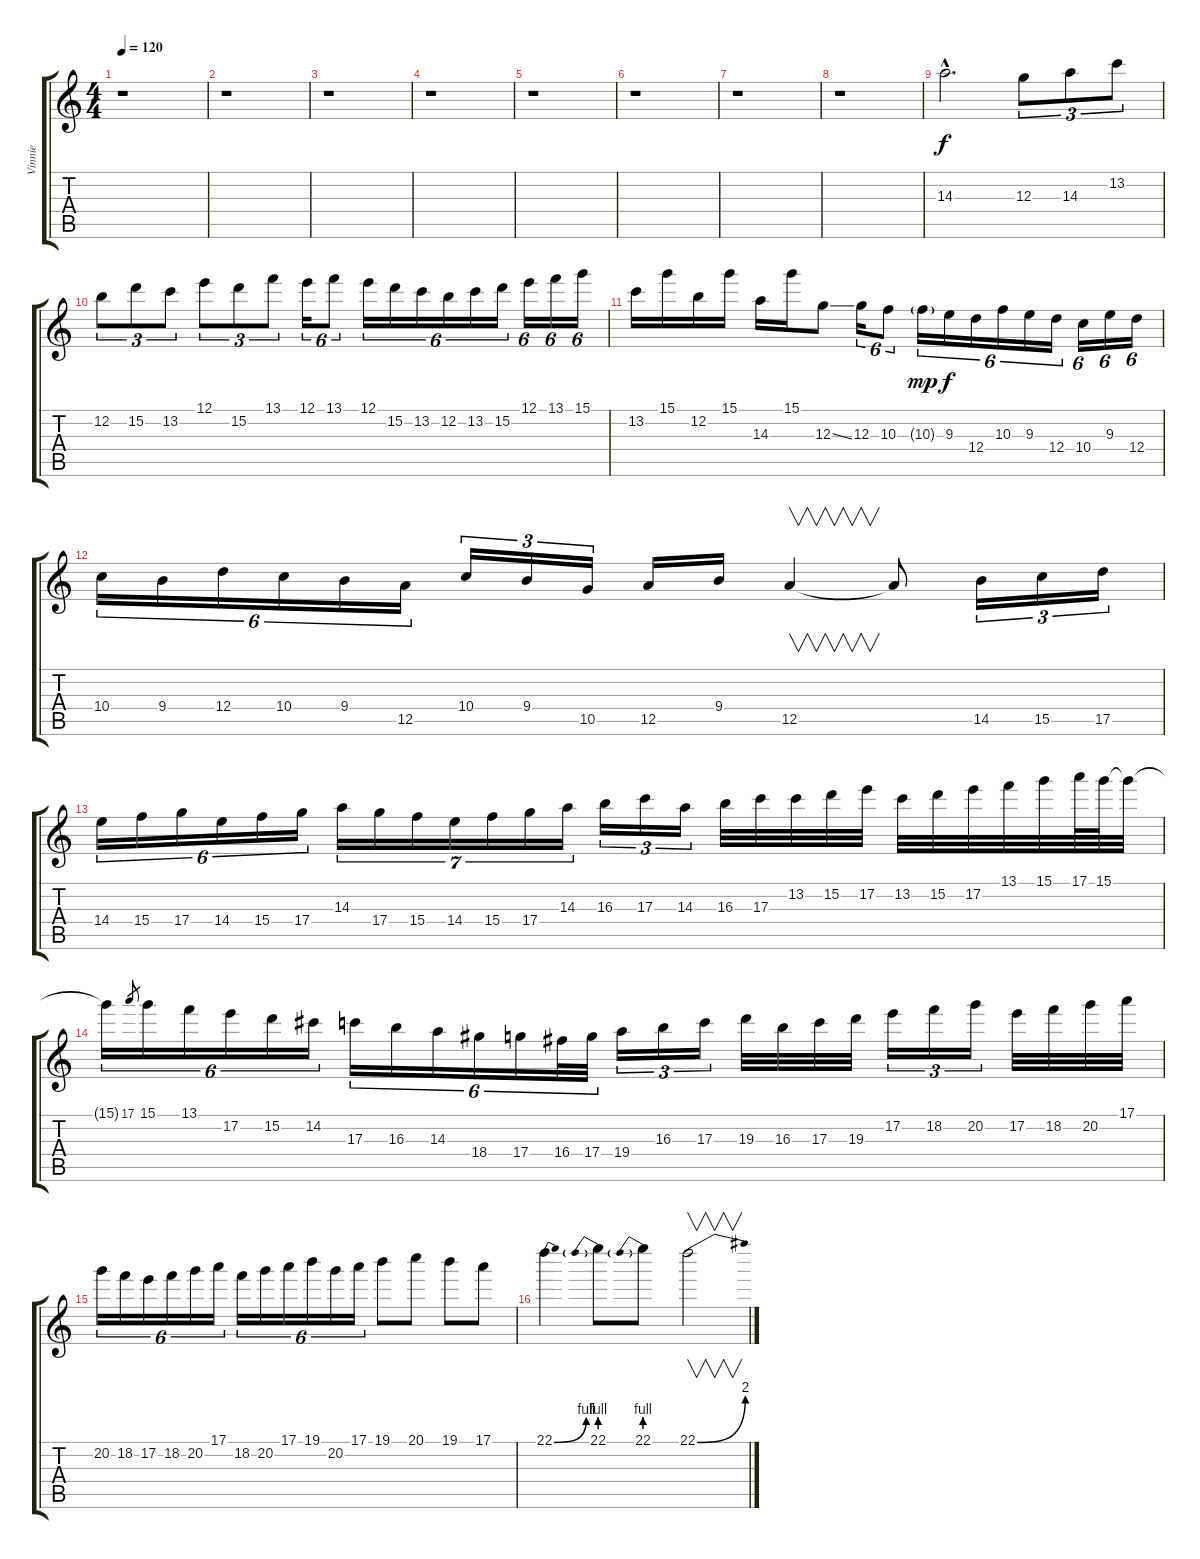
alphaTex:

\track ("Vinnie" "Vinnie") {instrument distortionguitar}
\staff {score tabs}
\tuning (E4 B3 G3 D3 A2 E2) {hide}
\ts (4 4)
\tempo 120
\clef g2
\ks c
r.1{dy f} |
r.1 |
r.1 |
r.1 |
r.1 |
r.1 |
r.1 |
r.1 |
14.3{hac}.2{d} 12.3.8{tu (3 2)} 14.3.8{tu (3 2)} 13.2.8{tu (3 2)} |
12.2.8{tu (3 2)} 15.2.8{tu (3 2)} 13.2.8{tu (3 2)} 12.1.8{tu (3 2)} 15.2.8{tu (3 2)} 13.1.8{tu (3 2)} 12.1.16{tu (6 4)} 13.1.8{tu (6 4)} 12.1.16{tu (6 4)} 15.2.16{tu (6 4)} 13.2.16{tu (6 4)} 12.2.16{tu (6 4)} 13.2.16{tu (6 4)} 15.2.16{tu (6 4)} 12.1.16{tu (6 4)} 13.1.16{tu (6 4)} 15.1.16{tu (6 4)} |
13.2.16 15.1.16 12.2.16 15.1.16 14.3.16 15.1.16 12.3{ss}.8 12.3.16{tu (6 4)} 10.3.8{tu (6 4)} 10.3{g}.16{tu (6 4) dy mp} 9.3.16{tu (6 4) dy f} 12.4.16{tu (6 4)} 10.3.16{tu (6 4)} 9.3.16{tu (6 4)} 12.4.16{tu (6 4)} 10.4.16{tu (6 4)} 9.3.16{tu (6 4)} 12.4.16{tu (6 4)} |
10.4.16{tu (6 4)} 9.4.16{tu (6 4)} 12.4.16{tu (6 4)} 10.4.16{tu (6 4)} 9.4.16{tu (6 4)} 12.5.16{tu (6 4)} 10.4.16{tu (3 2)} 9.4.16{tu (3 2)} 10.5.16{tu (3 2)} 12.5.16 9.4.16 12.5.4{v} 12.5{t}.8 14.5.16{tu (3 2)} 15.5.16{tu (3 2)} 17.5.16{tu (3 2)} |
14.4.16{tu (6 4)} 15.4.16{tu (6 4)} 17.4.16{tu (6 4)} 14.4.16{tu (6 4)} 15.4.16{tu (6 4)} 17.4.16{tu (6 4)} 14.3.16{tu (7 4)} 17.4.16{tu (7 4)} 15.4.16{tu (7 4)} 14.4.16{tu (7 4)} 15.4.16{tu (7 4)} 17.4.16{tu (7 4)} 14.3.16{tu (7 4)} 16.3.16{tu (3 2)} 17.3.16{tu (3 2)} 14.3.16{tu (3 2)} 16.3.32 17.3.32 13.2.32 15.2.32 17.2.32 13.2.32 15.2.32 17.2.32 13.1.32 15.1.32 17.1.64 15.1.64 15.1{t}.32 |
15.1{t}.16{tu (6 4)} 17.1.8{gr} 15.1.16{tu (6 4)} 13.1.16{tu (6 4)} 17.2.16{tu (6 4)} 15.2.16{tu (6 4)} 14.2.16{tu (6 4)} 17.3.16{tu (6 4)} 16.3.16{tu (6 4)} 14.3.16{tu (6 4)} 18.4.16{tu (6 4)} 17.4.16{tu (6 4)} 16.4.32{tu (6 4)} 17.4.32{tu (6 4)} 19.4.16{tu (3 2)} 16.3.16{tu (3 2)} 17.3.16{tu (3 2)} 19.3.32 16.3.32 17.3.32 19.3.32 17.2.16{tu (3 2)} 18.2.16{tu (3 2)} 20.2.16{tu (3 2)} 17.2.32 18.2.32 20.2.32 17.1.32 |
20.2.16{tu (6 4)} 18.2.16{tu (6 4)} 17.2.16{tu (6 4)} 18.2.16{tu (6 4)} 20.2.16{tu (6 4)} 17.1.16{tu (6 4)} 18.2.16{tu (6 4)} 20.2.16{tu (6 4)} 17.1.16{tu (6 4)} 19.1.16{tu (6 4)} 20.2.16{tu (6 4)} 17.1.16{tu (6 4)} 19.1.8 20.1.8 19.1.8 17.1.8 |
22.1{be (bend 0 0 60 4)}.4 22.1{be (prebend 0 4 60 4)}.8 22.1{be (prebend 0 4 60 4)}.8 22.1{be (bend 0 0 60 8)}.2{v}
